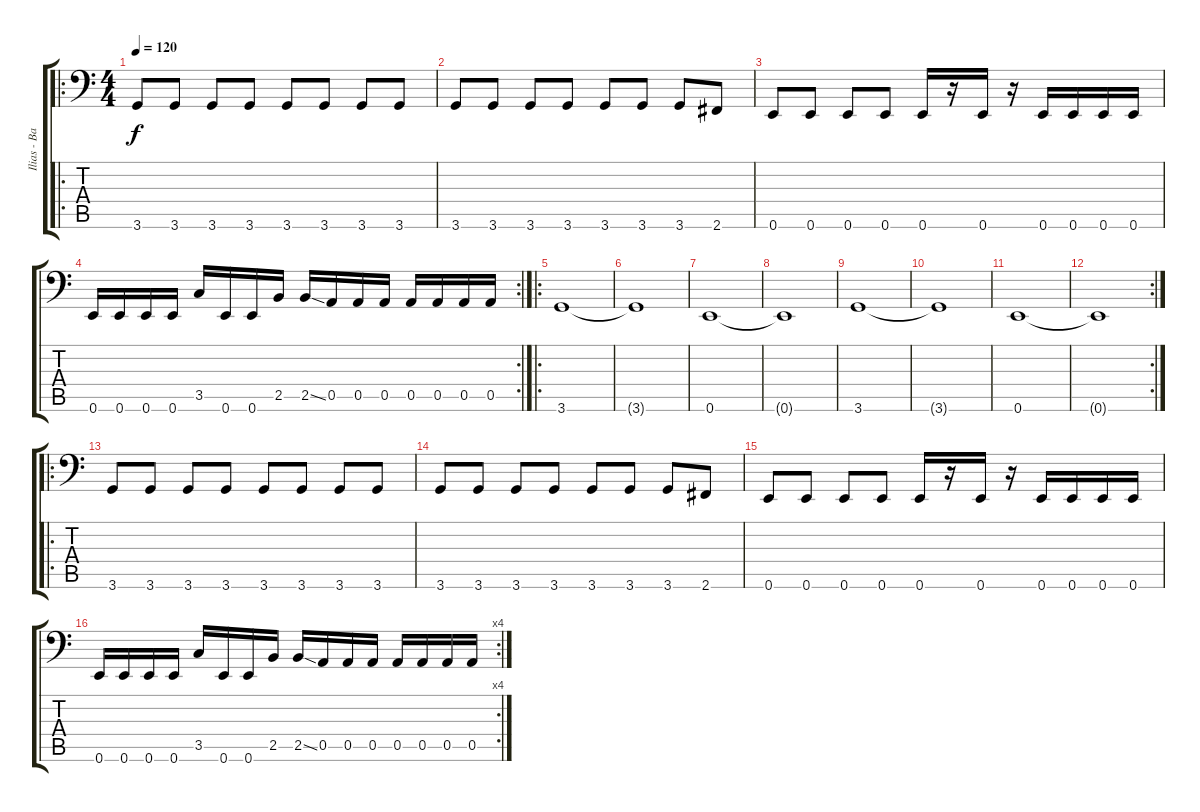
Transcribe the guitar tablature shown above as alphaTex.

\track ("Ilias - Bass" "Ilias - Ba") {instrument electricbasspick}
\staff {score tabs}
\tuning (E3 B2 G2 D2 A1 E1) {hide}
\ro
\ts (4 4)
\tempo 120
\clef f4
\ks c
3.6.8{dy f} 3.6.8 3.6.8 3.6.8 3.6.8 3.6.8 3.6.8 3.6.8 |
3.6.8 3.6.8 3.6.8 3.6.8 3.6.8 3.6.8 3.6.8 2.6.8 |
0.6.8 0.6.8 0.6.8 0.6.8 0.6.16 r.16 0.6.16 r.16 0.6.16 0.6.16 0.6.16 0.6.16 |
\rc 2
0.6.16 0.6.16 0.6.16 0.6.16 3.5.16 0.6.16 0.6.16 2.5.16 2.5{ss}.16 0.5.16 0.5.16 0.5.16 0.5.16 0.5.16 0.5.16 0.5.16 |
\ro
3.6.1 |
3.6{t}.1 |
0.6.1 |
0.6{t}.1 |
3.6.1 |
3.6{t}.1 |
0.6.1 |
\rc 2
0.6{t}.1 |
\ro
3.6.8 3.6.8 3.6.8 3.6.8 3.6.8 3.6.8 3.6.8 3.6.8 |
3.6.8 3.6.8 3.6.8 3.6.8 3.6.8 3.6.8 3.6.8 2.6.8 |
0.6.8 0.6.8 0.6.8 0.6.8 0.6.16 r.16 0.6.16 r.16 0.6.16 0.6.16 0.6.16 0.6.16 |
\rc 4
0.6.16 0.6.16 0.6.16 0.6.16 3.5.16 0.6.16 0.6.16 2.5.16 2.5{ss}.16 0.5.16 0.5.16 0.5.16 0.5.16 0.5.16 0.5.16 0.5.16
